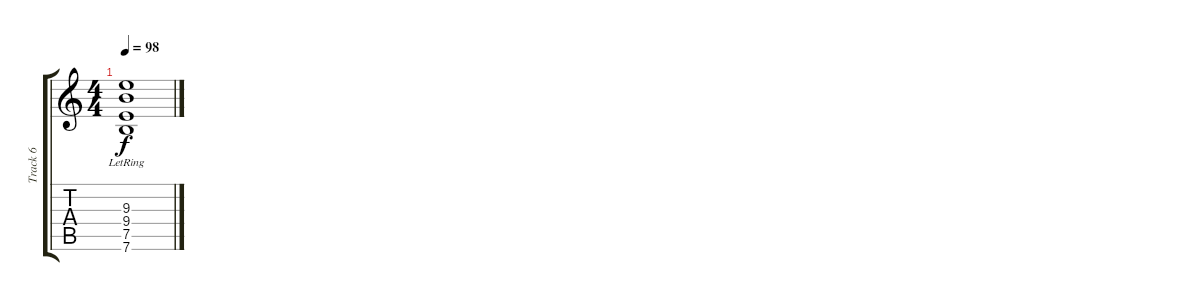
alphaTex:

\track ("Track 6" "Track 6") {instrument distortionguitar}
\staff {score tabs}
\tuning (E4 B3 G3 D3 A2 E2) {hide}
\ts (4 4)
\tempo 98
\clef g2
\ks c
(9.3 9.4 7.5 7.6{lr}).1{dy f}
